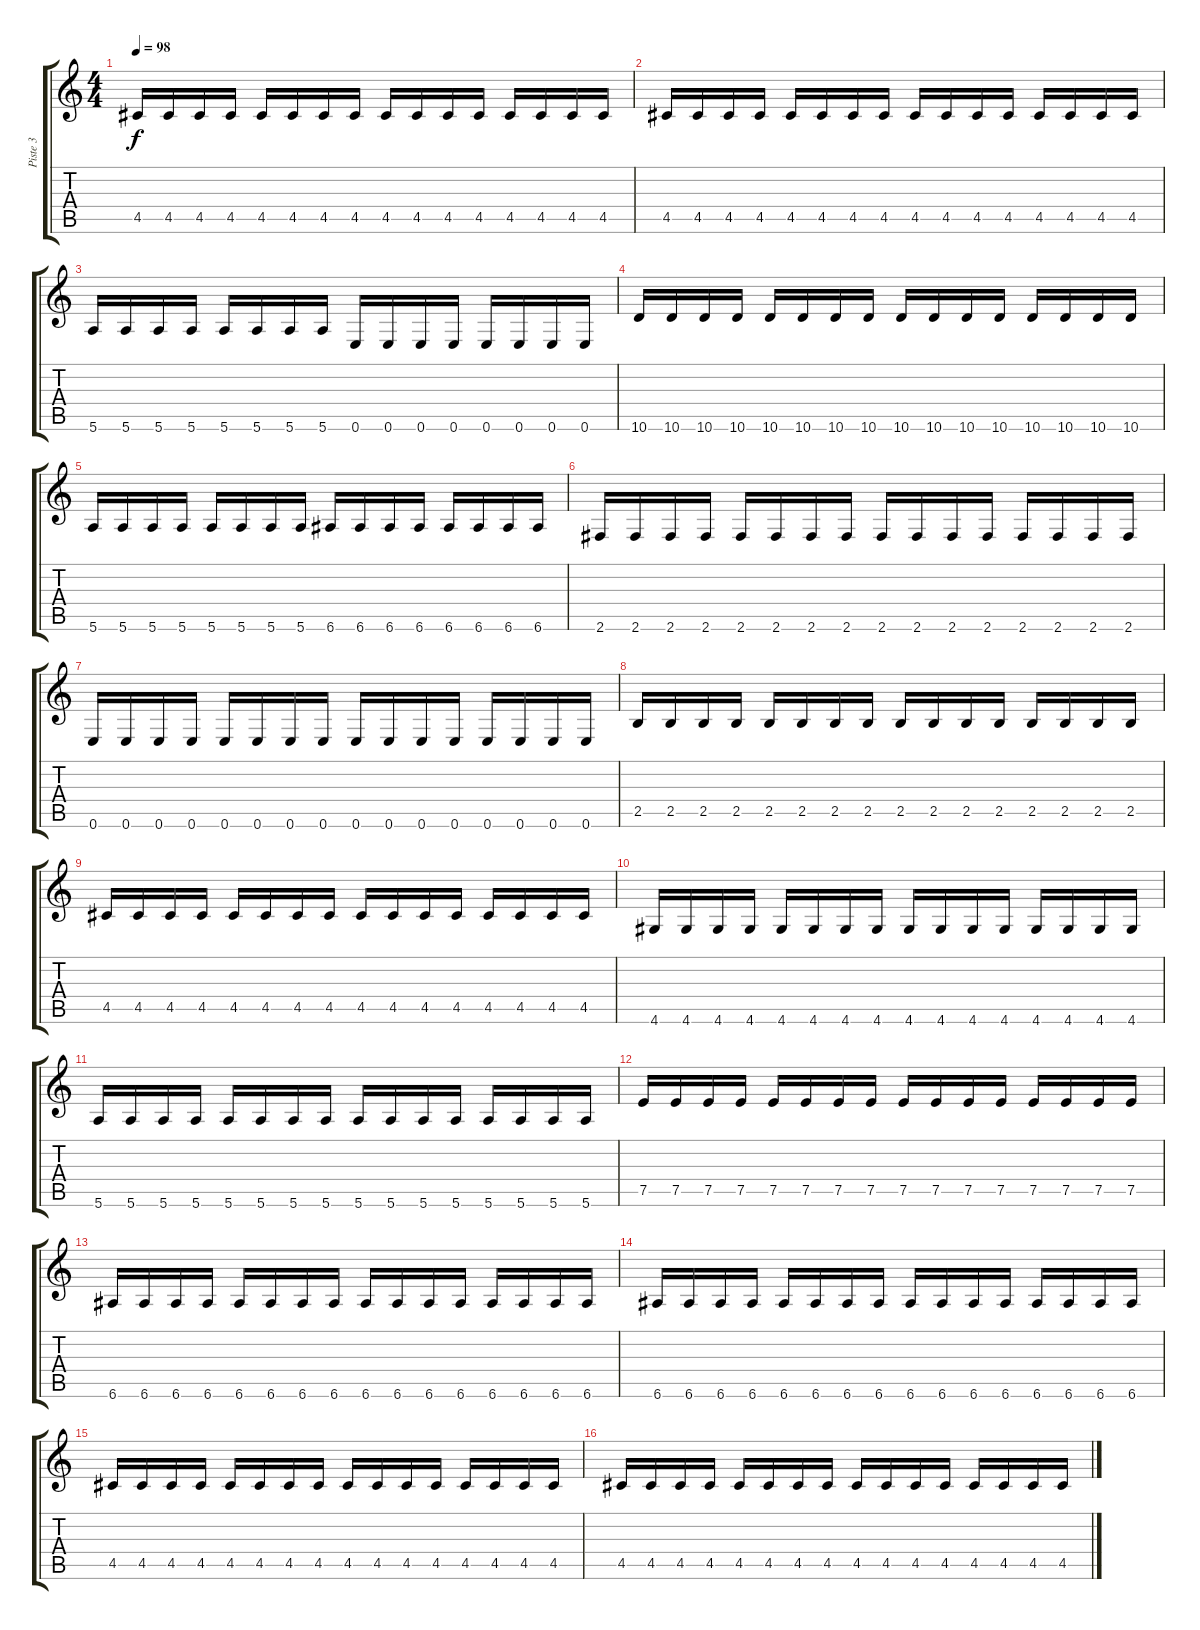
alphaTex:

\track ("Piste 3" "Piste 3") {instrument fretlessbass}
\staff {score tabs}
\tuning (E4 B3 G3 D3 A2 E2) {hide}
\ts (4 4)
\tempo 98
\clef g2
\ks c
4.5.16{dy f} 4.5.16 4.5.16 4.5.16 4.5.16 4.5.16 4.5.16 4.5.16 4.5.16 4.5.16 4.5.16 4.5.16 4.5.16 4.5.16 4.5.16 4.5.16 |
4.5.16 4.5.16 4.5.16 4.5.16 4.5.16 4.5.16 4.5.16 4.5.16 4.5.16 4.5.16 4.5.16 4.5.16 4.5.16 4.5.16 4.5.16 4.5.16 |
5.6.16 5.6.16 5.6.16 5.6.16 5.6.16 5.6.16 5.6.16 5.6.16 0.6.16 0.6.16 0.6.16 0.6.16 0.6.16 0.6.16 0.6.16 0.6.16 |
10.6.16 10.6.16 10.6.16 10.6.16 10.6.16 10.6.16 10.6.16 10.6.16 10.6.16 10.6.16 10.6.16 10.6.16 10.6.16 10.6.16 10.6.16 10.6.16 |
5.6.16 5.6.16 5.6.16 5.6.16 5.6.16 5.6.16 5.6.16 5.6.16 6.6.16 6.6.16 6.6.16 6.6.16 6.6.16 6.6.16 6.6.16 6.6.16 |
2.6.16 2.6.16 2.6.16 2.6.16 2.6.16 2.6.16 2.6.16 2.6.16 2.6.16 2.6.16 2.6.16 2.6.16 2.6.16 2.6.16 2.6.16 2.6.16 |
0.6.16 0.6.16 0.6.16 0.6.16 0.6.16 0.6.16 0.6.16 0.6.16 0.6.16 0.6.16 0.6.16 0.6.16 0.6.16 0.6.16 0.6.16 0.6.16 |
2.5.16 2.5.16 2.5.16 2.5.16 2.5.16 2.5.16 2.5.16 2.5.16 2.5.16 2.5.16 2.5.16 2.5.16 2.5.16 2.5.16 2.5.16 2.5.16 |
4.5.16 4.5.16 4.5.16 4.5.16 4.5.16 4.5.16 4.5.16 4.5.16 4.5.16 4.5.16 4.5.16 4.5.16 4.5.16 4.5.16 4.5.16 4.5.16 |
4.6.16 4.6.16 4.6.16 4.6.16 4.6.16 4.6.16 4.6.16 4.6.16 4.6.16 4.6.16 4.6.16 4.6.16 4.6.16 4.6.16 4.6.16 4.6.16 |
5.6.16 5.6.16 5.6.16 5.6.16 5.6.16 5.6.16 5.6.16 5.6.16 5.6.16 5.6.16 5.6.16 5.6.16 5.6.16 5.6.16 5.6.16 5.6.16 |
7.5.16 7.5.16 7.5.16 7.5.16 7.5.16 7.5.16 7.5.16 7.5.16 7.5.16 7.5.16 7.5.16 7.5.16 7.5.16 7.5.16 7.5.16 7.5.16 |
6.6.16 6.6.16 6.6.16 6.6.16 6.6.16 6.6.16 6.6.16 6.6.16 6.6.16 6.6.16 6.6.16 6.6.16 6.6.16 6.6.16 6.6.16 6.6.16 |
6.6.16 6.6.16 6.6.16 6.6.16 6.6.16 6.6.16 6.6.16 6.6.16 6.6.16 6.6.16 6.6.16 6.6.16 6.6.16 6.6.16 6.6.16 6.6.16 |
4.5.16 4.5.16 4.5.16 4.5.16 4.5.16 4.5.16 4.5.16 4.5.16 4.5.16 4.5.16 4.5.16 4.5.16 4.5.16 4.5.16 4.5.16 4.5.16 |
4.5.16 4.5.16 4.5.16 4.5.16 4.5.16 4.5.16 4.5.16 4.5.16 4.5.16 4.5.16 4.5.16 4.5.16 4.5.16 4.5.16 4.5.16 4.5.16
